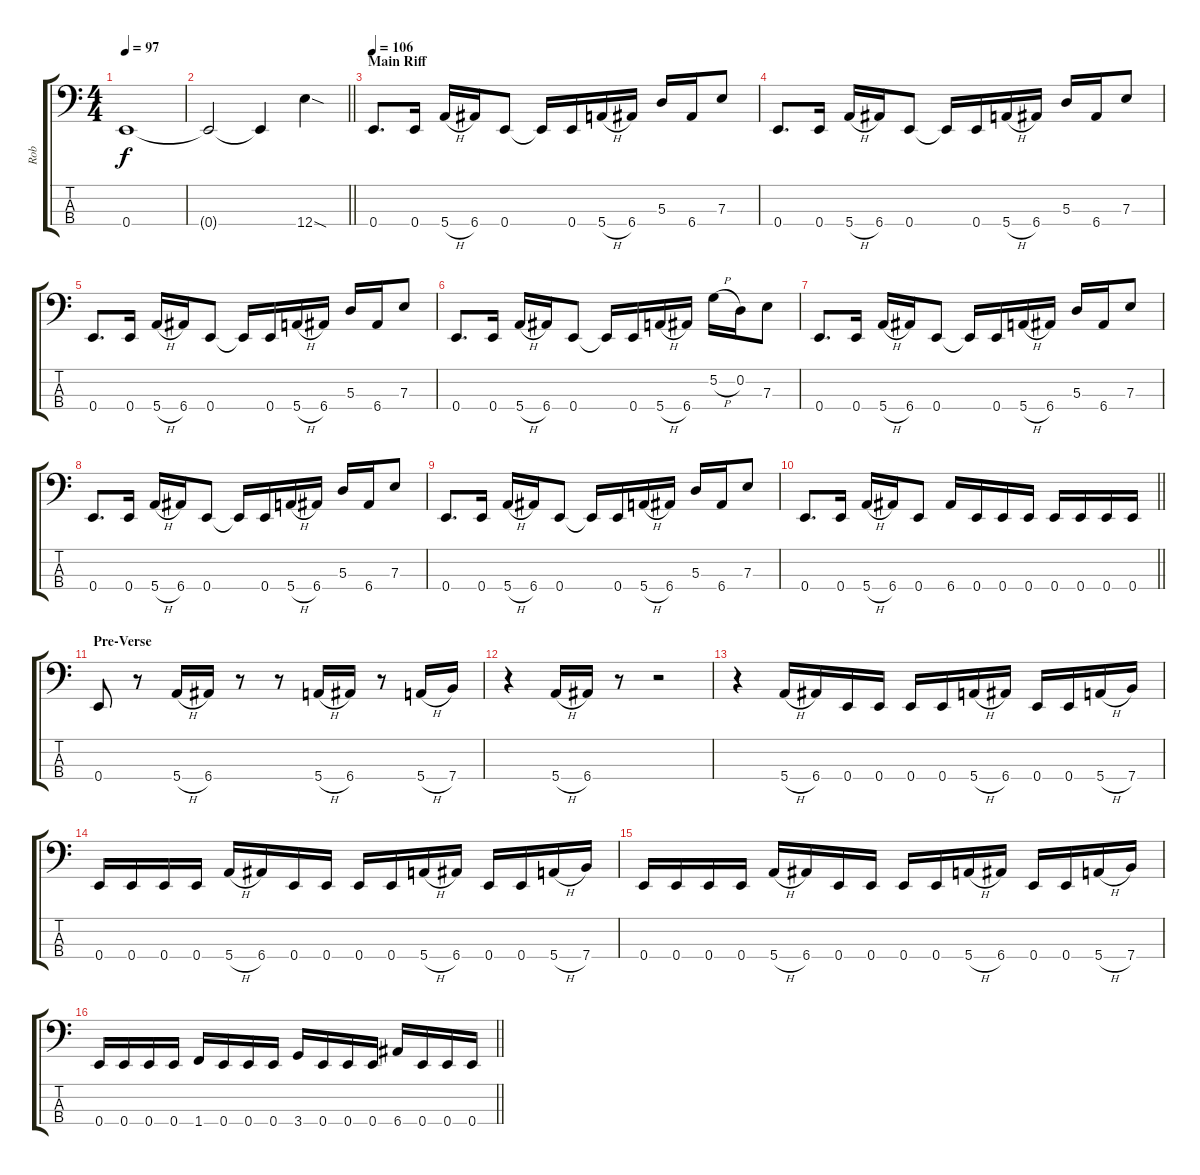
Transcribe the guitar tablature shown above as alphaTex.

\track ("Rob" "Rob") {instrument electricbassfinger}
\staff {score tabs}
\tuning (G2 D2 A1 E1) {hide}
\ts (4 4)
\tempo 97
\clef f4
\ks c
0.4{t}.1{dy f} |
\barLineRight lightlight
0.4{t}.2 0.4{t}.4 12.4{sod}.4 |
\section ("" "Main Riff")
\tempo 106
0.4.8{d} 0.4.16 5.4{h}.16 6.4.16 0.4.8 0.4{t}.16 0.4.16 5.4{h}.16 6.4.16 5.3.16 6.4.16 7.3.8 |
0.4.8{d} 0.4.16 5.4{h}.16 6.4.16 0.4.8 0.4{t}.16 0.4.16 5.4{h}.16 6.4.16 5.3.16 6.4.16 7.3.8 |
0.4.8{d} 0.4.16 5.4{h}.16 6.4.16 0.4.8 0.4{t}.16 0.4.16 5.4{h}.16 6.4.16 5.3.16 6.4.16 7.3.8 |
0.4.8{d} 0.4.16 5.4{h}.16 6.4.16 0.4.8 0.4{t}.16 0.4.16 5.4{h}.16 6.4.16 5.2{h}.16 0.2.16 7.3.8 |
0.4.8{d} 0.4.16 5.4{h}.16 6.4.16 0.4.8 0.4{t}.16 0.4.16 5.4{h}.16 6.4.16 5.3.16 6.4.16 7.3.8 |
0.4.8{d} 0.4.16 5.4{h}.16 6.4.16 0.4.8 0.4{t}.16 0.4.16 5.4{h}.16 6.4.16 5.3.16 6.4.16 7.3.8 |
0.4.8{d} 0.4.16 5.4{h}.16 6.4.16 0.4.8 0.4{t}.16 0.4.16 5.4{h}.16 6.4.16 5.3.16 6.4.16 7.3.8 |
\barLineRight lightlight
0.4.8{d} 0.4.16 5.4{h}.16 6.4.16 0.4.8 6.4.16 0.4.16 0.4.16 0.4.16 0.4.16 0.4.16 0.4.16 0.4.16 |
\section ("" "Pre-Verse")
0.4.8 r.8 5.4{h}.16 6.4.16 r.8 r.8 5.4{h}.16 6.4.16 r.8 5.4{h}.16 7.4.16 |
r.4 5.4{h}.16 6.4.16 r.8 r.2 |
r.4 5.4{h}.16 6.4.16 0.4.16 0.4.16 0.4.16 0.4.16 5.4{h}.16 6.4.16 0.4.16 0.4.16 5.4{h}.16 7.4.16 |
0.4.16 0.4.16 0.4.16 0.4.16 5.4{h}.16 6.4.16 0.4.16 0.4.16 0.4.16 0.4.16 5.4{h}.16 6.4.16 0.4.16 0.4.16 5.4{h}.16 7.4.16 |
0.4.16 0.4.16 0.4.16 0.4.16 5.4{h}.16 6.4.16 0.4.16 0.4.16 0.4.16 0.4.16 5.4{h}.16 6.4.16 0.4.16 0.4.16 5.4{h}.16 7.4.16 |
\barLineRight lightlight
0.4.16 0.4.16 0.4.16 0.4.16 1.4.16 0.4.16 0.4.16 0.4.16 3.4.16 0.4.16 0.4.16 0.4.16 6.4.16 0.4.16 0.4.16 0.4.16
